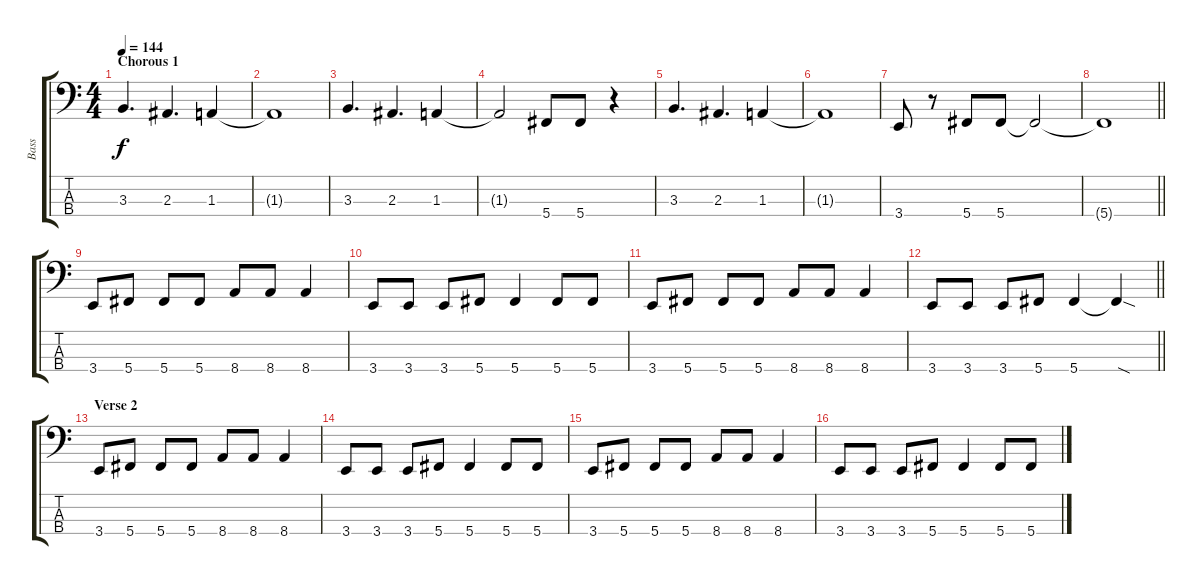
\track ("Bass" "Bass") {instrument electricbassfinger}
\staff {score tabs}
\tuning (Gb2 Db2 Ab1 Db1) {hide}
\ts (4 4)
\section ("" "Chorous 1")
\tempo 144
\clef f4
\ks c
3.3.4{d dy f} 2.3.4{d} 1.3.4 |
1.3{t}.1 |
3.3.4{d} 2.3.4{d} 1.3.4 |
1.3{t}.2 5.4.8 5.4.8 r.4 |
3.3.4{d} 2.3.4{d} 1.3.4 |
1.3{t}.1 |
3.4.8 r.8 5.4.8 5.4.8 5.4{t}.2 |
\barLineRight lightlight
5.4{t}.1 |
\section ("" "")
3.4.8 5.4.8 5.4.8 5.4.8 8.4.8 8.4.8 8.4.4 |
3.4.8 3.4.8 3.4.8 5.4.8 5.4.4 5.4.8 5.4.8 |
3.4.8 5.4.8 5.4.8 5.4.8 8.4.8 8.4.8 8.4.4 |
\barLineRight lightlight
3.4.8 3.4.8 3.4.8 5.4.8 5.4.4 5.4{sod t}.4 |
\section ("" "Verse 2")
3.4.8 5.4.8 5.4.8 5.4.8 8.4.8 8.4.8 8.4.4 |
3.4.8 3.4.8 3.4.8 5.4.8 5.4.4 5.4.8 5.4.8 |
3.4.8 5.4.8 5.4.8 5.4.8 8.4.8 8.4.8 8.4.4 |
3.4.8 3.4.8 3.4.8 5.4.8 5.4.4 5.4.8 5.4.8
